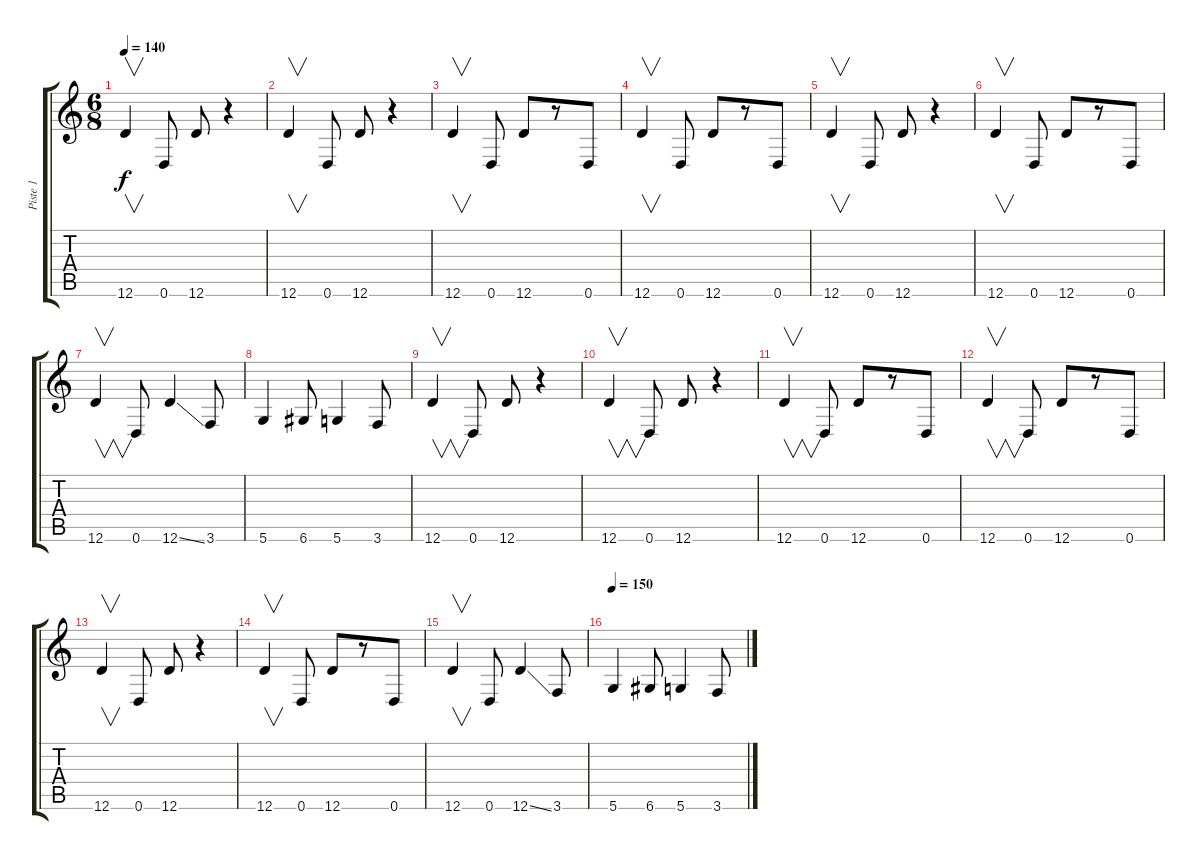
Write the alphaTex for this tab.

\track ("Piste 1" "Piste 1") {instrument distortionguitar}
\staff {score tabs}
\tuning (E4 B3 G3 D3 A2 D2) {hide}
\ts (6 8)
\tempo 140
\clef g2
\ks c
12.6.4{v dy f} 0.6.8 12.6.8 r.4 |
12.6.4{v} 0.6.8 12.6.8 r.4 |
12.6.4{v} 0.6.8 12.6.8 r.8 0.6.8 |
12.6.4{v} 0.6.8 12.6.8 r.8 0.6.8 |
12.6.4{v} 0.6.8 12.6.8 r.4 |
12.6.4{v} 0.6.8 12.6.8 r.8 0.6.8 |
12.6.4{v} 0.6.8 12.6{ss}.4 3.6.8 |
5.6.4 6.6.8 5.6.4 3.6.8 |
12.6.4{v} 0.6.8 12.6.8 r.4 |
12.6.4{v} 0.6.8 12.6.8 r.4 |
12.6.4{v} 0.6.8 12.6.8 r.8 0.6.8 |
12.6.4{v} 0.6.8 12.6.8 r.8 0.6.8 |
12.6.4{v} 0.6.8 12.6.8 r.4 |
12.6.4{v} 0.6.8 12.6.8 r.8 0.6.8 |
12.6.4{v} 0.6.8 12.6{ss}.4 3.6.8 |
\tempo 150
5.6.4 6.6.8 5.6.4 3.6.8
